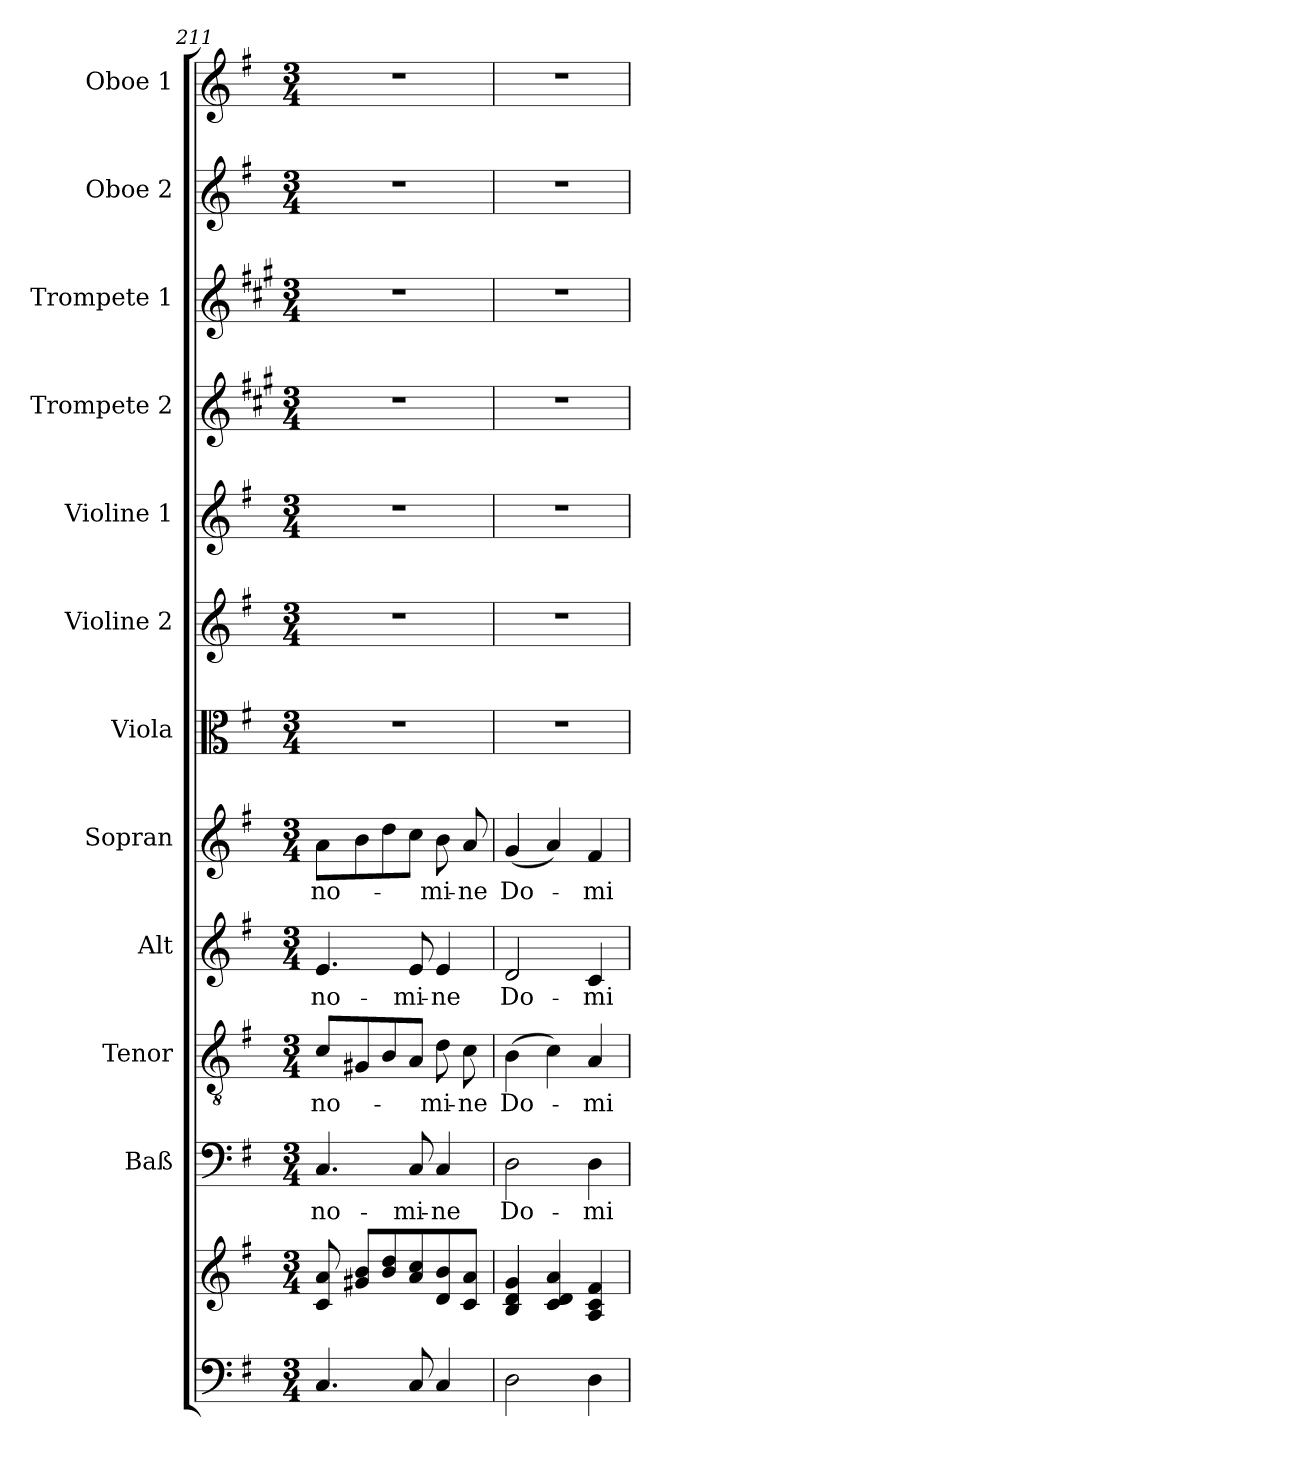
**kern	**kern	**kern	**text	**kern	**text	**kern	**text	**kern	**text	**kern	**kern	**kern	**kern	**kern	**kern	**kern
*part12	*part12	*part11	*part11	*part10	*part10	*part9	*part9	*part8	*part8	*part7	*part6	*part5	*part4	*part3	*part2	*part1
*staff13	*staff12	*staff11	*staff11	*staff10	*staff10	*staff9	*staff9	*staff8	*staff8	*staff7	*staff6	*staff5	*staff4	*staff3	*staff2	*staff1
*	*	*I"Baß	*	*I"Tenor	*	*I"Alt	*	*I"Sopran	*	*I"Viola	*I"Violine 2	*I"Violine 1	*I"Trompete 2	*I"Trompete 1	*I"Oboe 2	*I"Oboe 1
*	*	*I'Baß	*	*I'Ten	*	*I'Alt	*	*I'Sop	*	*I'Vla.	*I'Vln. 2	*I'Vln. 1	*I'Trp. 2	*I'Trp. 1	*I'Ob. 2	*I'Ob. 1
!!LO:PB:g=z
*clefF4	*clefG2	*clefF4	*	*clefGv2	*	*clefG2	*	*clefG2	*	*clefC3	*clefG2	*clefG2	*clefG2	*clefG2	*clefG2	*clefG2
*	*	*	*	*	*	*	*	*	*	*	*	*	*ITrd1c2	*ITrd1c2	*	*
*k[f#]	*k[f#]	*k[f#]	*	*k[f#]	*	*k[f#]	*	*k[f#]	*	*k[f#]	*k[f#]	*k[f#]	*k[f#]	*k[f#]	*k[f#]	*k[f#]
*G:	*G:	*G:	*	*G:	*	*G:	*	*G:	*	*G:	*G:	*G:	*G:	*G:	*G:	*G:
*M3/4	*M3/4	*M3/4	*	*M3/4	*	*M3/4	*	*M3/4	*	*M3/4	*M3/4	*M3/4	*M3/4	*M3/4	*M3/4	*M3/4
=211	=211	=211	=211	=211	=211	=211	=211	=211	=211	=211	=211	=211	=211	=211	=211	=211
!	!	!	!LO:LY:b	!	!LO:LY:b	!	!LO:LY:b	!	!LO:LY:b	!	!	!	!	!	!	!
4.C/	8c/ 8a/	4.C/	no-	8c/L	no-	4.e/	no-	8a\L	no-	2.r	2.r	2.r	2.r	2.r	2.r	2.r
.	8g#X/ 8b/L	.	.	8G#X/	.	.	.	8b\	.	.	.	.	.	.	.	.
.	8b/ 8dd/	.	.	8B/	.	.	.	8dd\	.	.	.	.	.	.	.	.
!	!	!	!LO:LY:b	!	!	!	!LO:LY:b	!	!	!	!	!	!	!	!	!
8C/	8a/ 8cc/	8C/	-mi-	8A/J	.	8e/	-mi-	8cc\J	.	.	.	.	.	.	.	.
!	!	!	!LO:LY:b	!	!LO:LY:b	!	!LO:LY:b	!	!LO:LY:b	!	!	!	!	!	!	!
4C/	8d/ 8b/	4C/	-ne	8d\	-mi-	4e/	-ne	8b\	-mi-	.	.	.	.	.	.	.
!	!	!	!	!	!LO:LY:b	!	!	!	!LO:LY:b	!	!	!	!	!	!	!
.	8c/ 8a/J	.	.	8c\	-ne	.	.	8a/	-ne	.	.	.	.	.	.	.
=212	=212	=212	=212	=212	=212	=212	=212	=212	=212	=212	=212	=212	=212	=212	=212	=212
!	!	!	!LO:LY:b	!	!LO:LY:b	!	!LO:LY:b	!	!LO:LY:b	!	!	!	!	!	!	!
2D\	4B/ 4d/ 4g/	2D\	Do-	(>4B\	Do-	2d/	Do-	(<4g/	Do-	2.r	2.r	2.r	2.r	2.r	2.r	2.r
.	4c/ 4d/ 4a/	.	.	4c\)	.	.	.	4a/)	.	.	.	.	.	.	.	.
!	!	!	!LO:LY:b	!	!LO:LY:b	!	!LO:LY:b	!	!LO:LY:b	!	!	!	!	!	!	!
4D\	4A/ 4c/ 4f#/	4D\	-mi-	4A/	-mi-	4c/	-mi-	4f#/	-mi-	.	.	.	.	.	.	.
=	=	=	=	=	=	=	=	=	=	=	=	=	=	=	=	=
*-	*-	*-	*-	*-	*-	*-	*-	*-	*-	*-	*-	*-	*-	*-	*-	*-
